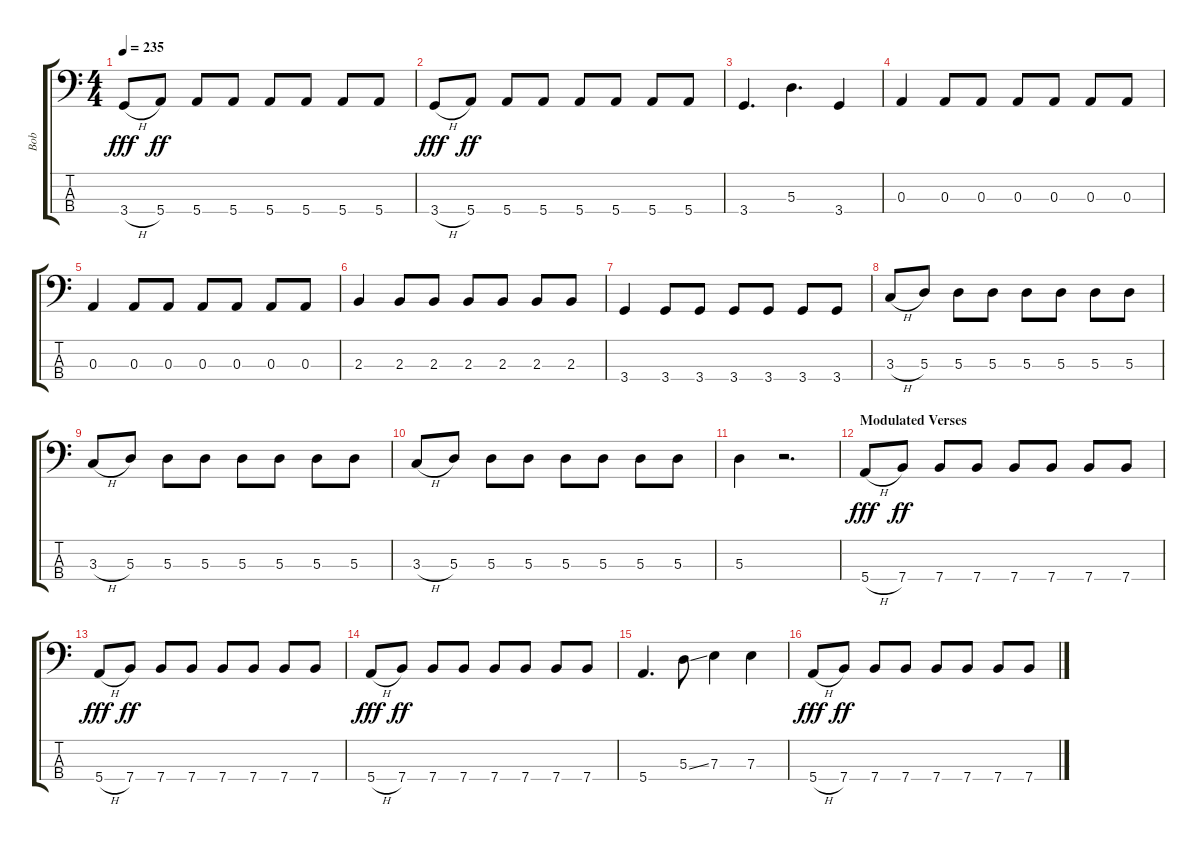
\track ("Bob" "Bob") {instrument electricbassfinger}
\staff {score tabs}
\tuning (G2 D2 A1 E1) {hide}
\ts (4 4)
\tempo 235
\clef f4
\ks c
3.4{h}.8{dy fff} 5.4.8{dy ff} 5.4.8 5.4.8 5.4.8 5.4.8 5.4.8 5.4.8 |
3.4{h}.8{dy fff} 5.4.8{dy ff} 5.4.8 5.4.8 5.4.8 5.4.8 5.4.8 5.4.8 |
3.4.4{d} 5.3.4{d} 3.4.4 |
0.3.4 0.3.8 0.3.8 0.3.8 0.3.8 0.3.8 0.3.8 |
0.3.4 0.3.8 0.3.8 0.3.8 0.3.8 0.3.8 0.3.8 |
2.3.4 2.3.8 2.3.8 2.3.8 2.3.8 2.3.8 2.3.8 |
3.4.4 3.4.8 3.4.8 3.4.8 3.4.8 3.4.8 3.4.8 |
3.3{h}.8 5.3.8 5.3.8 5.3.8 5.3.8 5.3.8 5.3.8 5.3.8 |
3.3{h}.8 5.3.8 5.3.8 5.3.8 5.3.8 5.3.8 5.3.8 5.3.8 |
3.3{h}.8 5.3.8 5.3.8 5.3.8 5.3.8 5.3.8 5.3.8 5.3.8 |
5.3.4 r.2{d} |
\section ("" "Modulated Verses")
5.4{h}.8{dy fff} 7.4.8{dy ff} 7.4.8 7.4.8 7.4.8 7.4.8 7.4.8 7.4.8 |
5.4{h}.8{dy fff} 7.4.8{dy ff} 7.4.8 7.4.8 7.4.8 7.4.8 7.4.8 7.4.8 |
5.4{h}.8{dy fff} 7.4.8{dy ff} 7.4.8 7.4.8 7.4.8 7.4.8 7.4.8 7.4.8 |
5.4.4{d} 5.3{ss}.8 7.3.4 7.3.4 |
5.4{h}.8{dy fff} 7.4.8{dy ff} 7.4.8 7.4.8 7.4.8 7.4.8 7.4.8 7.4.8
